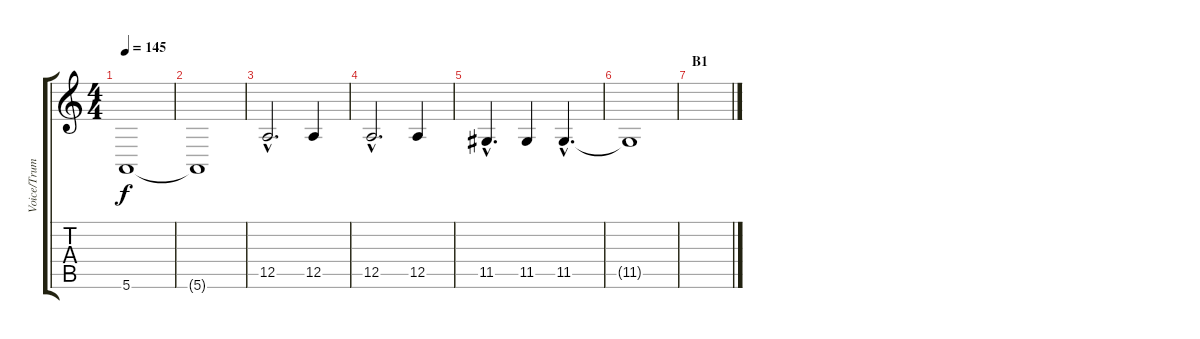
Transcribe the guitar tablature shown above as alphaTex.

\track ("Voice/Trumpet" "Voice/Trum") {instrument choiraahs}
\staff {score tabs}
\tuning (E4 B3 G3 D3 A2 E2) {hide}
\ts (4 4)
\tempo 145
\clef g2
\ks c
5.6.1{dy f} |
5.6{t}.1 |
12.5{hac}.2{d} 12.5.4 |
12.5{hac}.2{d} 12.5.4 |
11.5{hac}.4{d} 11.5.4 11.5{hac}.4{d} |
11.5{t}.1 |
\section ("" "B1")
